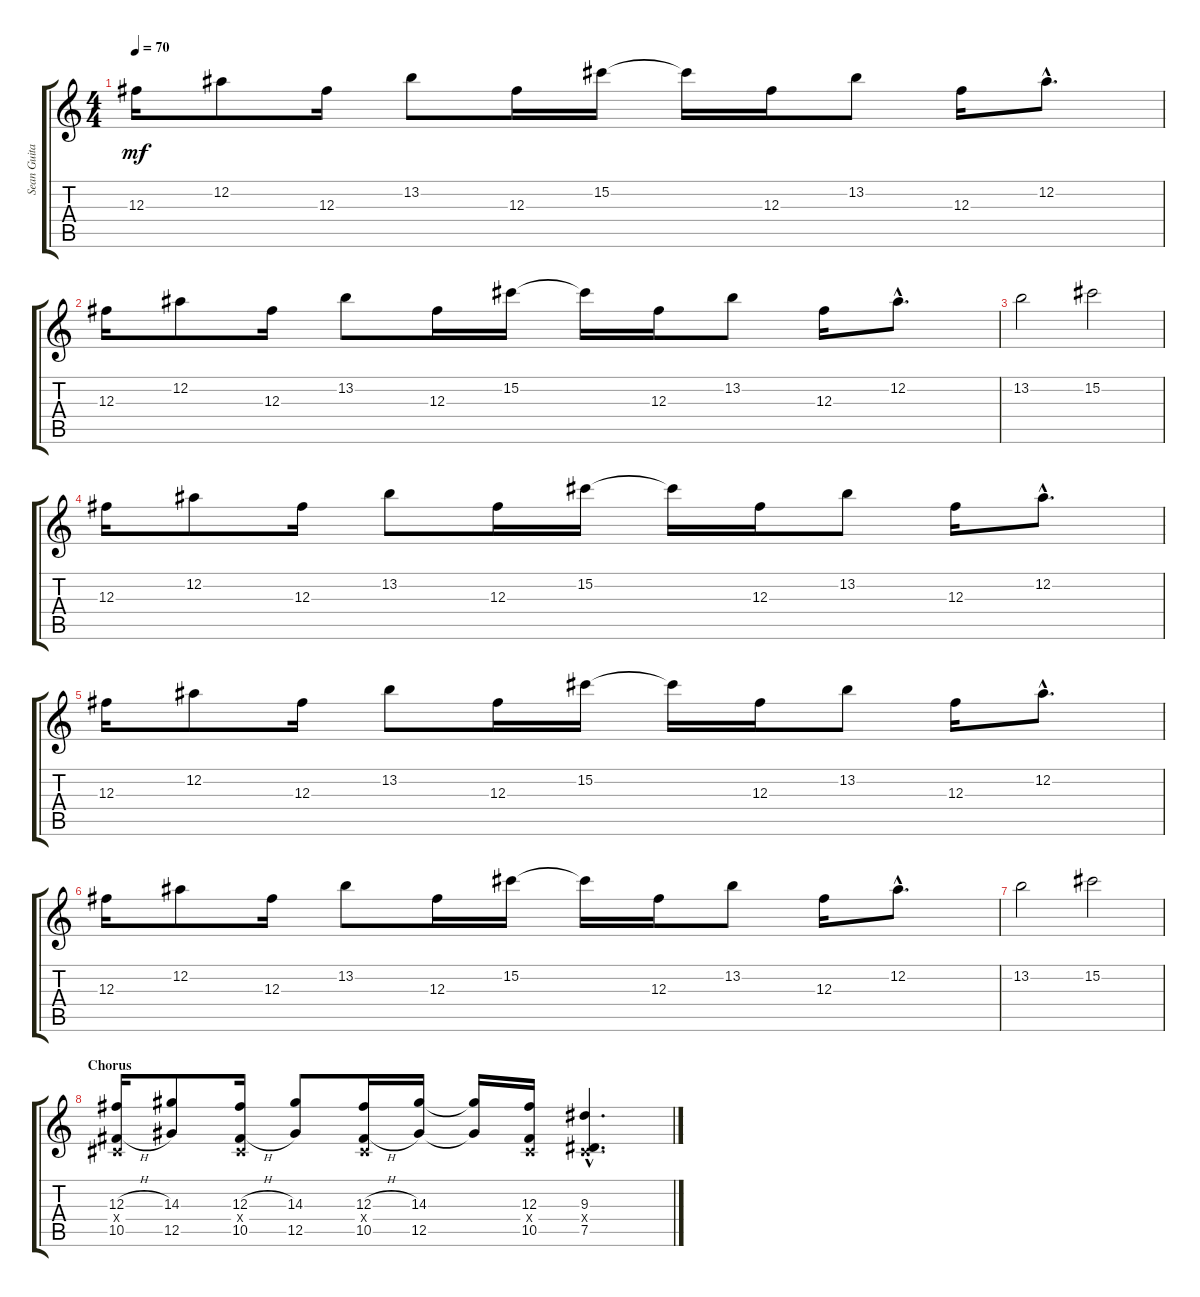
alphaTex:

\track ("Sean Guitar" "Sean Guita") {instrument distortionguitar}
\staff {score tabs}
\tuning (Eb4 Bb3 Gb3 Db3 Ab2 Eb2) {hide}
\ts (4 4)
\tempo 70
\clef g2
\ks c
12.3.16{dy mf} 12.2.8 12.3.16 13.2.8 12.3.16 15.2.16 15.2{t}.16 12.3.16 13.2.8 12.3.16 12.2{hac}.8{d} |
12.3.16 12.2.8 12.3.16 13.2.8 12.3.16 15.2.16 15.2{t}.16 12.3.16 13.2.8 12.3.16 12.2{hac}.8{d} |
13.2.2 15.2.2 |
12.3.16 12.2.8 12.3.16 13.2.8 12.3.16 15.2.16 15.2{t}.16 12.3.16 13.2.8 12.3.16 12.2{hac}.8{d} |
12.3.16 12.2.8 12.3.16 13.2.8 12.3.16 15.2.16 15.2{t}.16 12.3.16 13.2.8 12.3.16 12.2{hac}.8{d} |
12.3.16 12.2.8 12.3.16 13.2.8 12.3.16 15.2.16 15.2{t}.16 12.3.16 13.2.8 12.3.16 12.2{hac}.8{d} |
13.2.2 15.2.2 |
\section ("" "Chorus")
(12.3{h} 0.4{x} 10.5{h}).16{volume 10} (14.3 12.5).8 (12.3{h} 0.4{x} 10.5{h}).16 (14.3 12.5).8 (12.3{h} 0.4{x} 10.5{h}).16 (14.3 12.5).16 (14.3{t} 12.5{t}).16 (12.3 0.4{x} 10.5).16 (9.3{hac} 0.4{hac x} 7.5{hac}).4{d}
